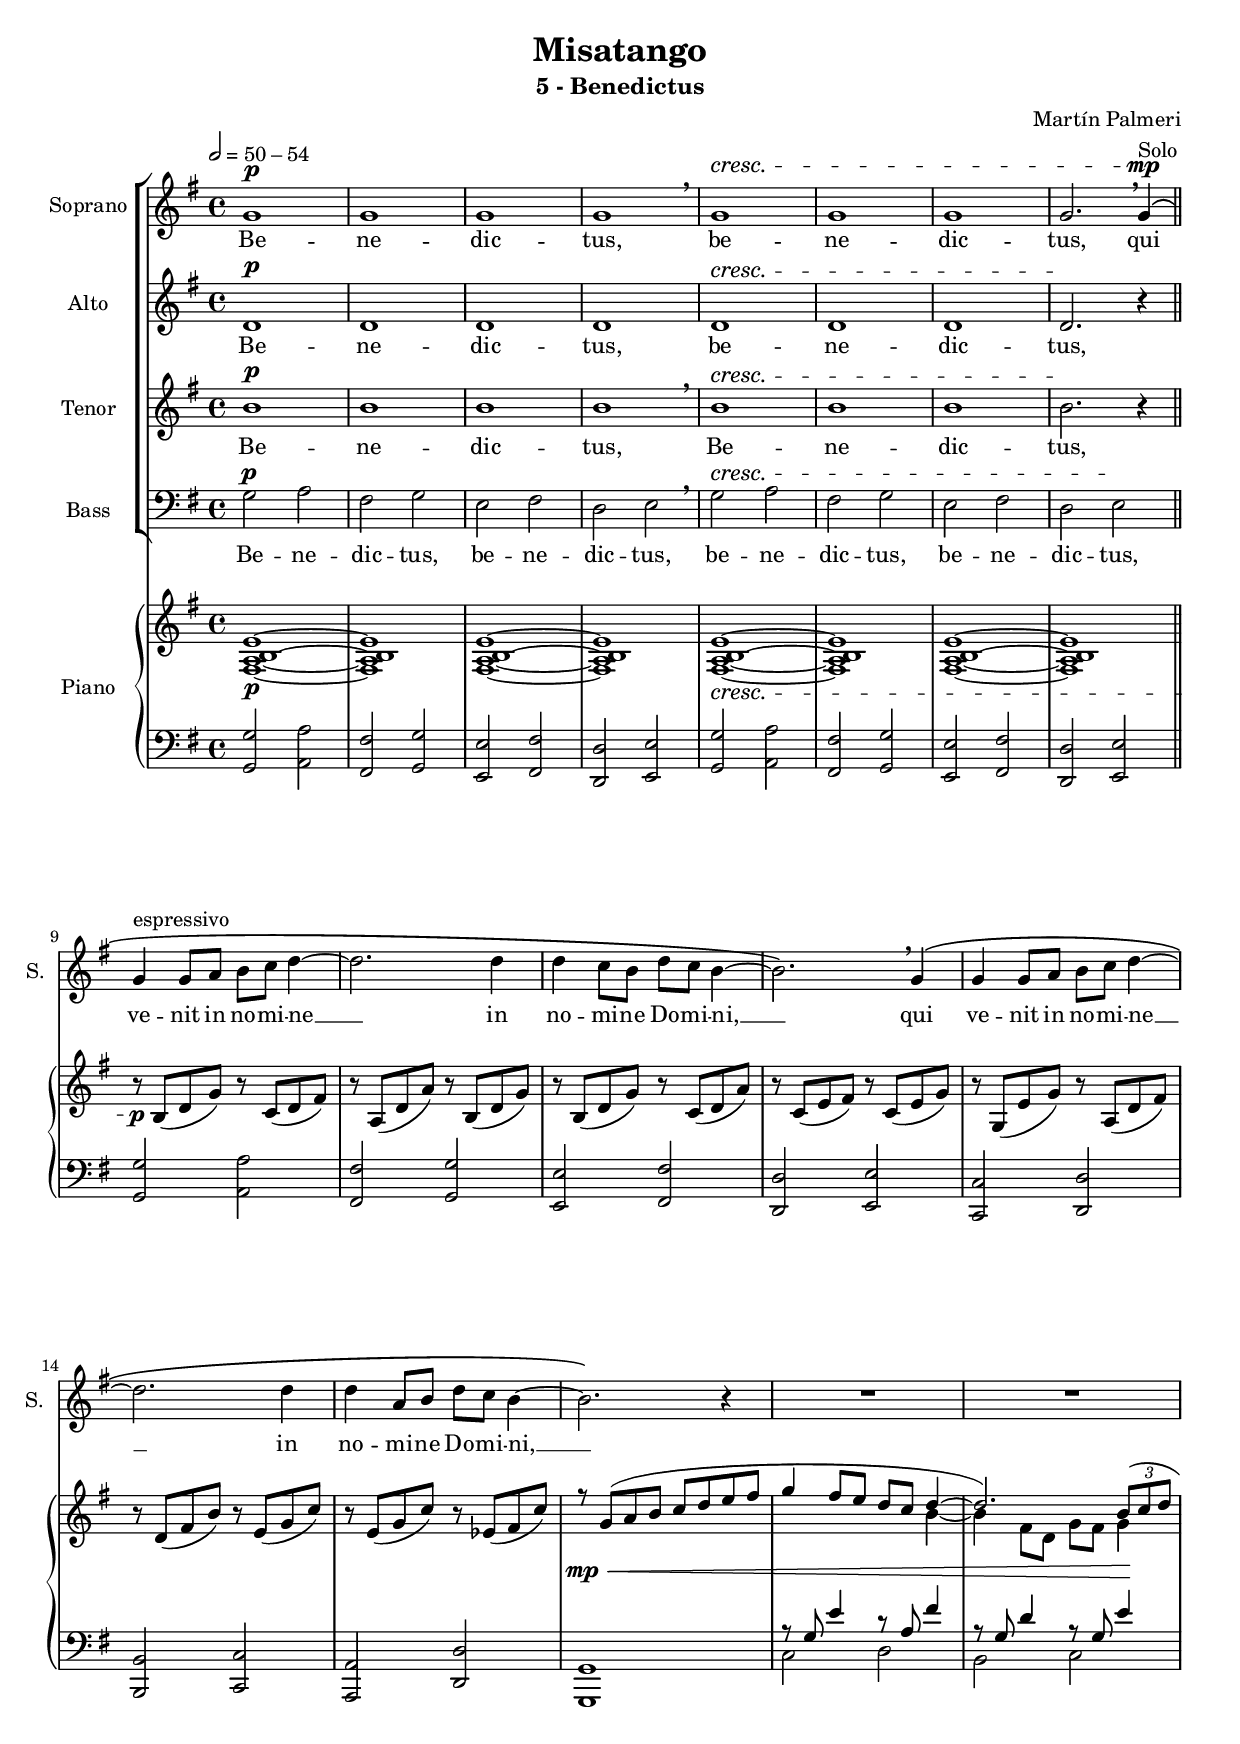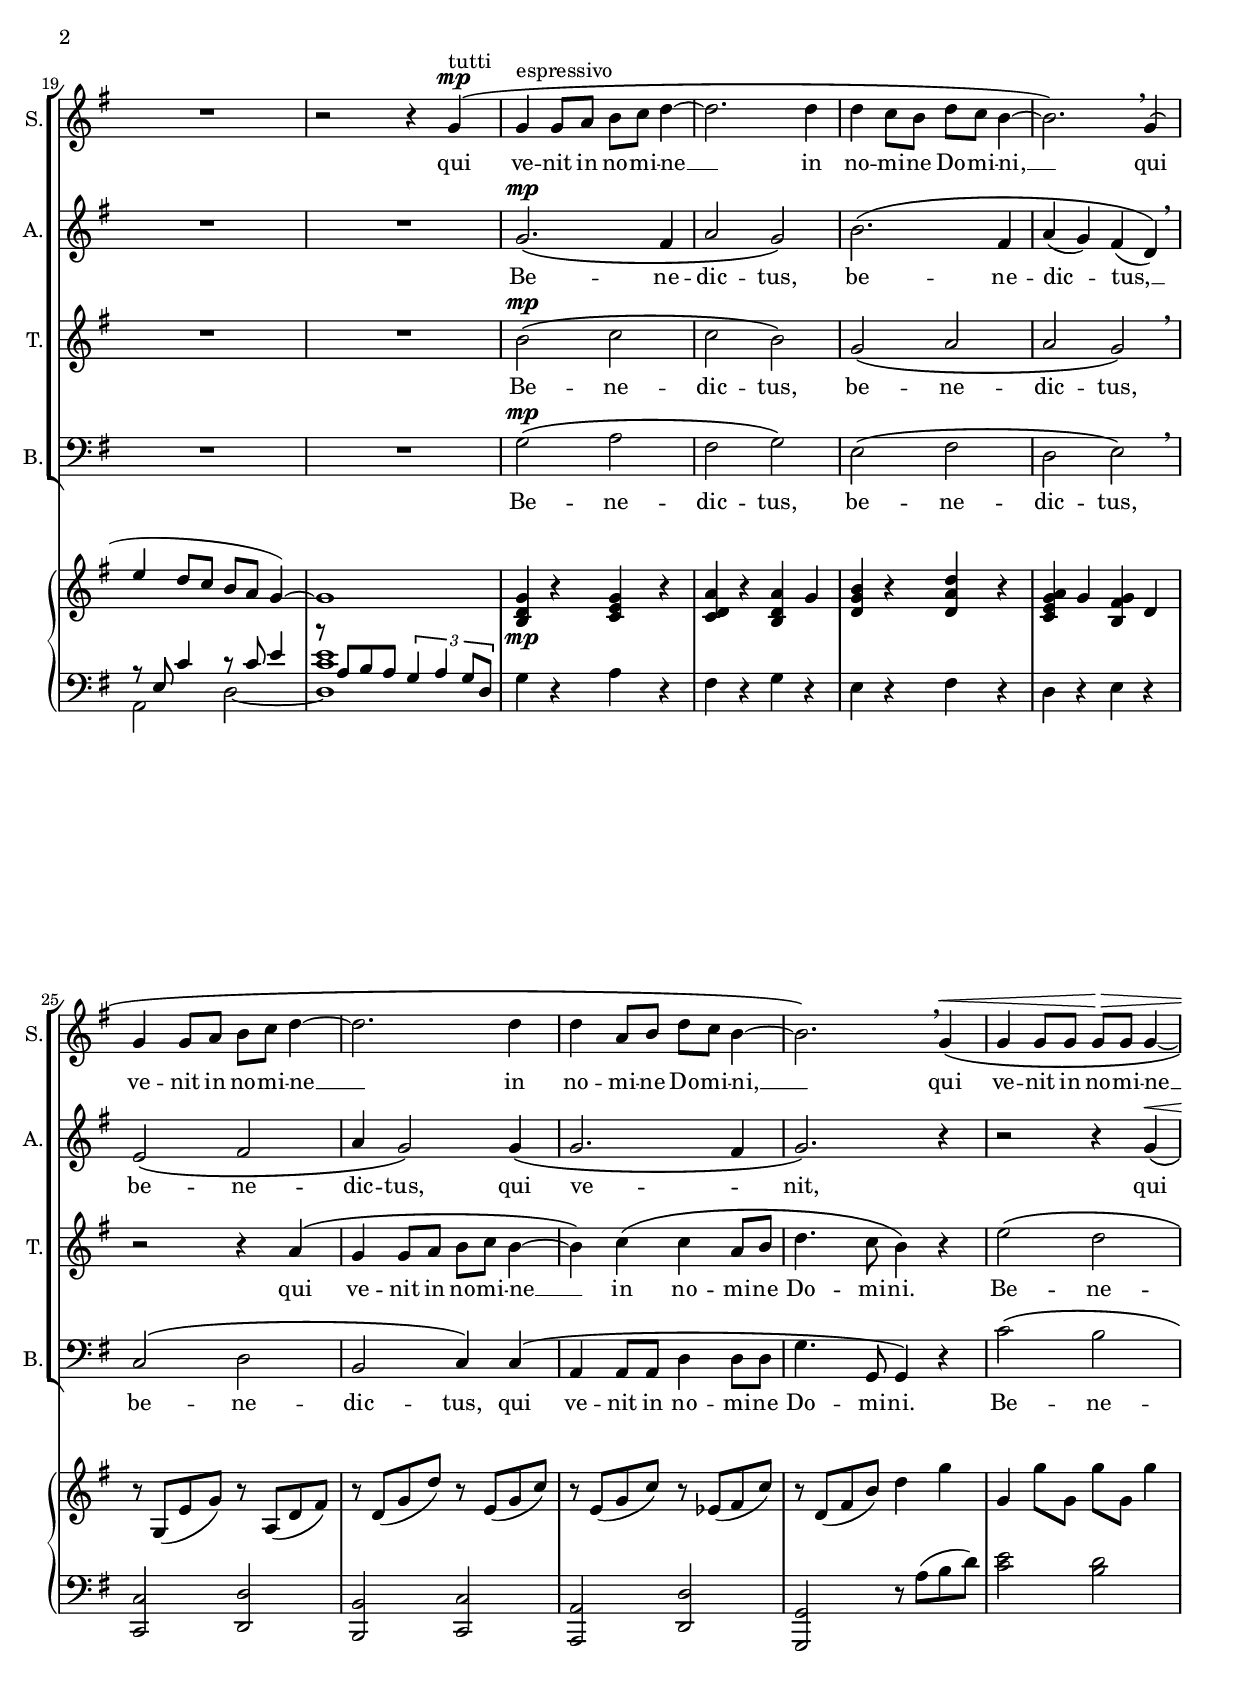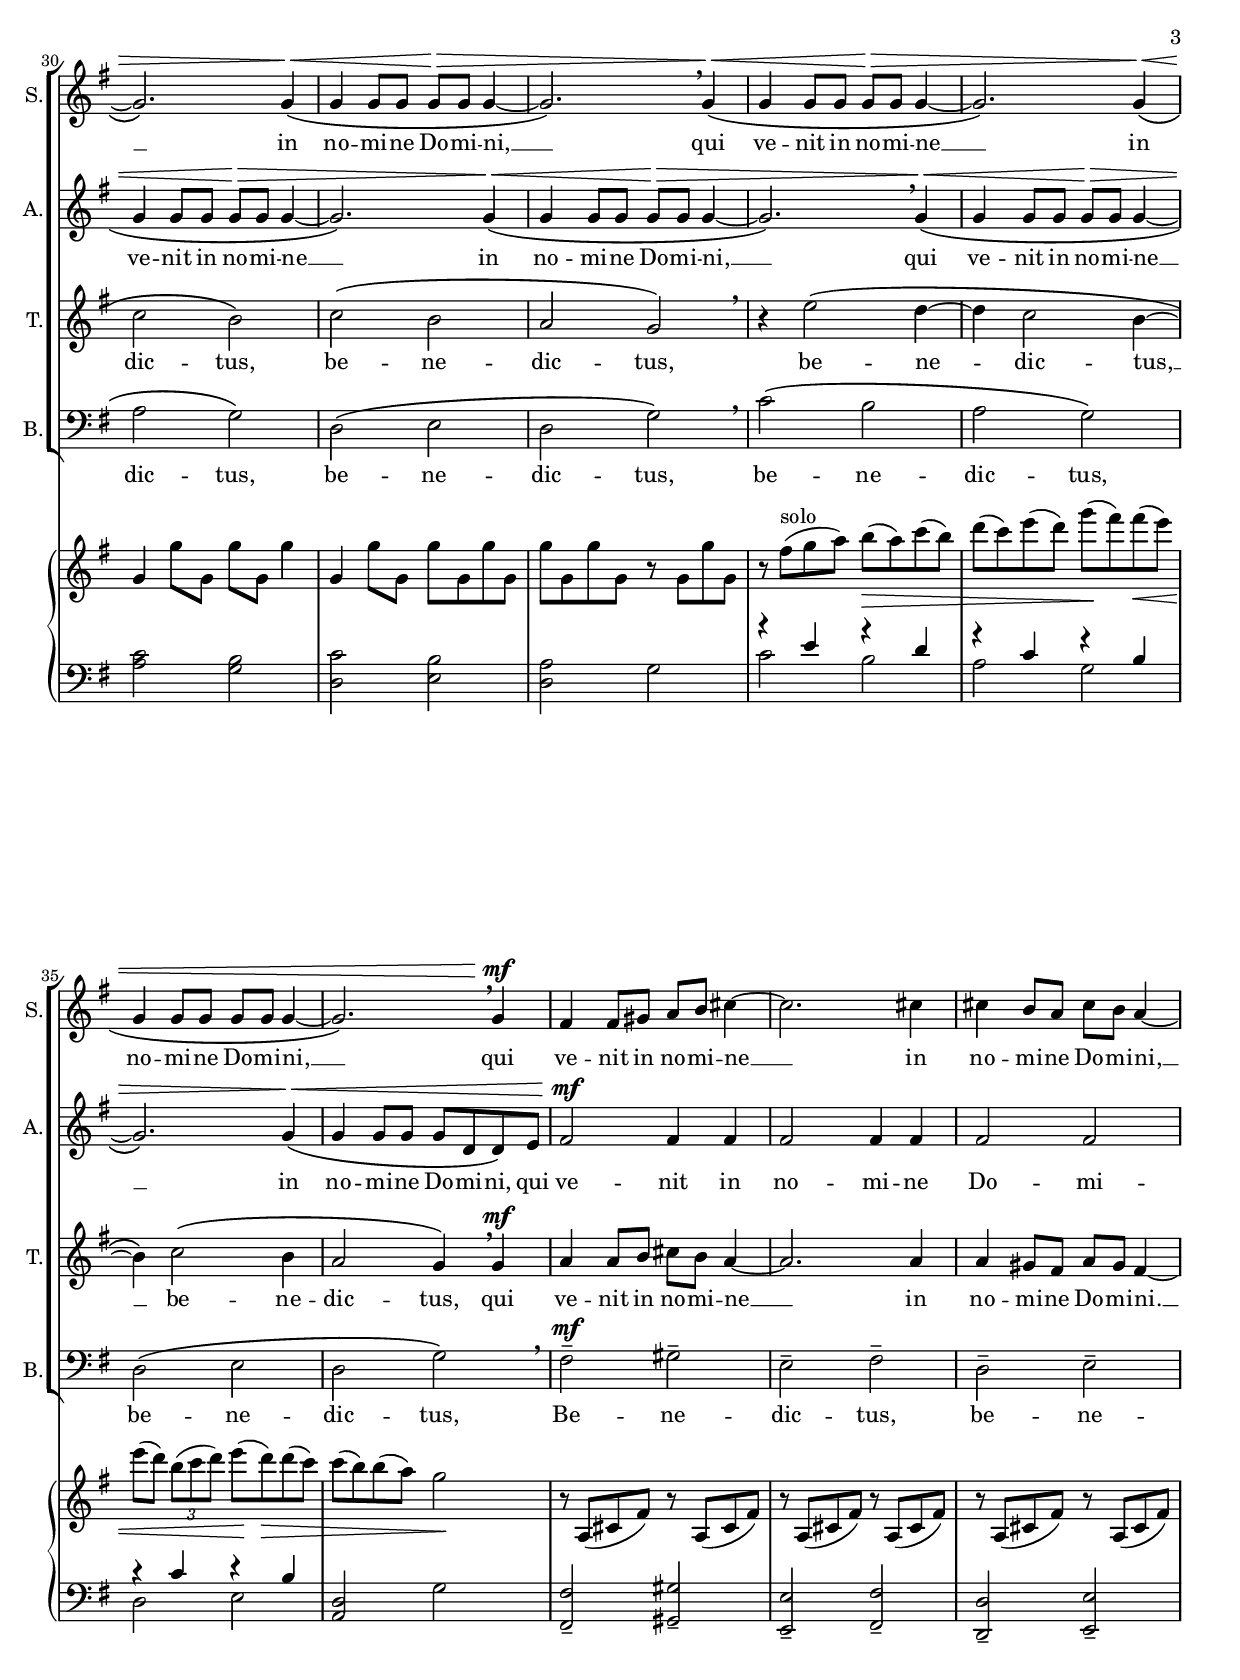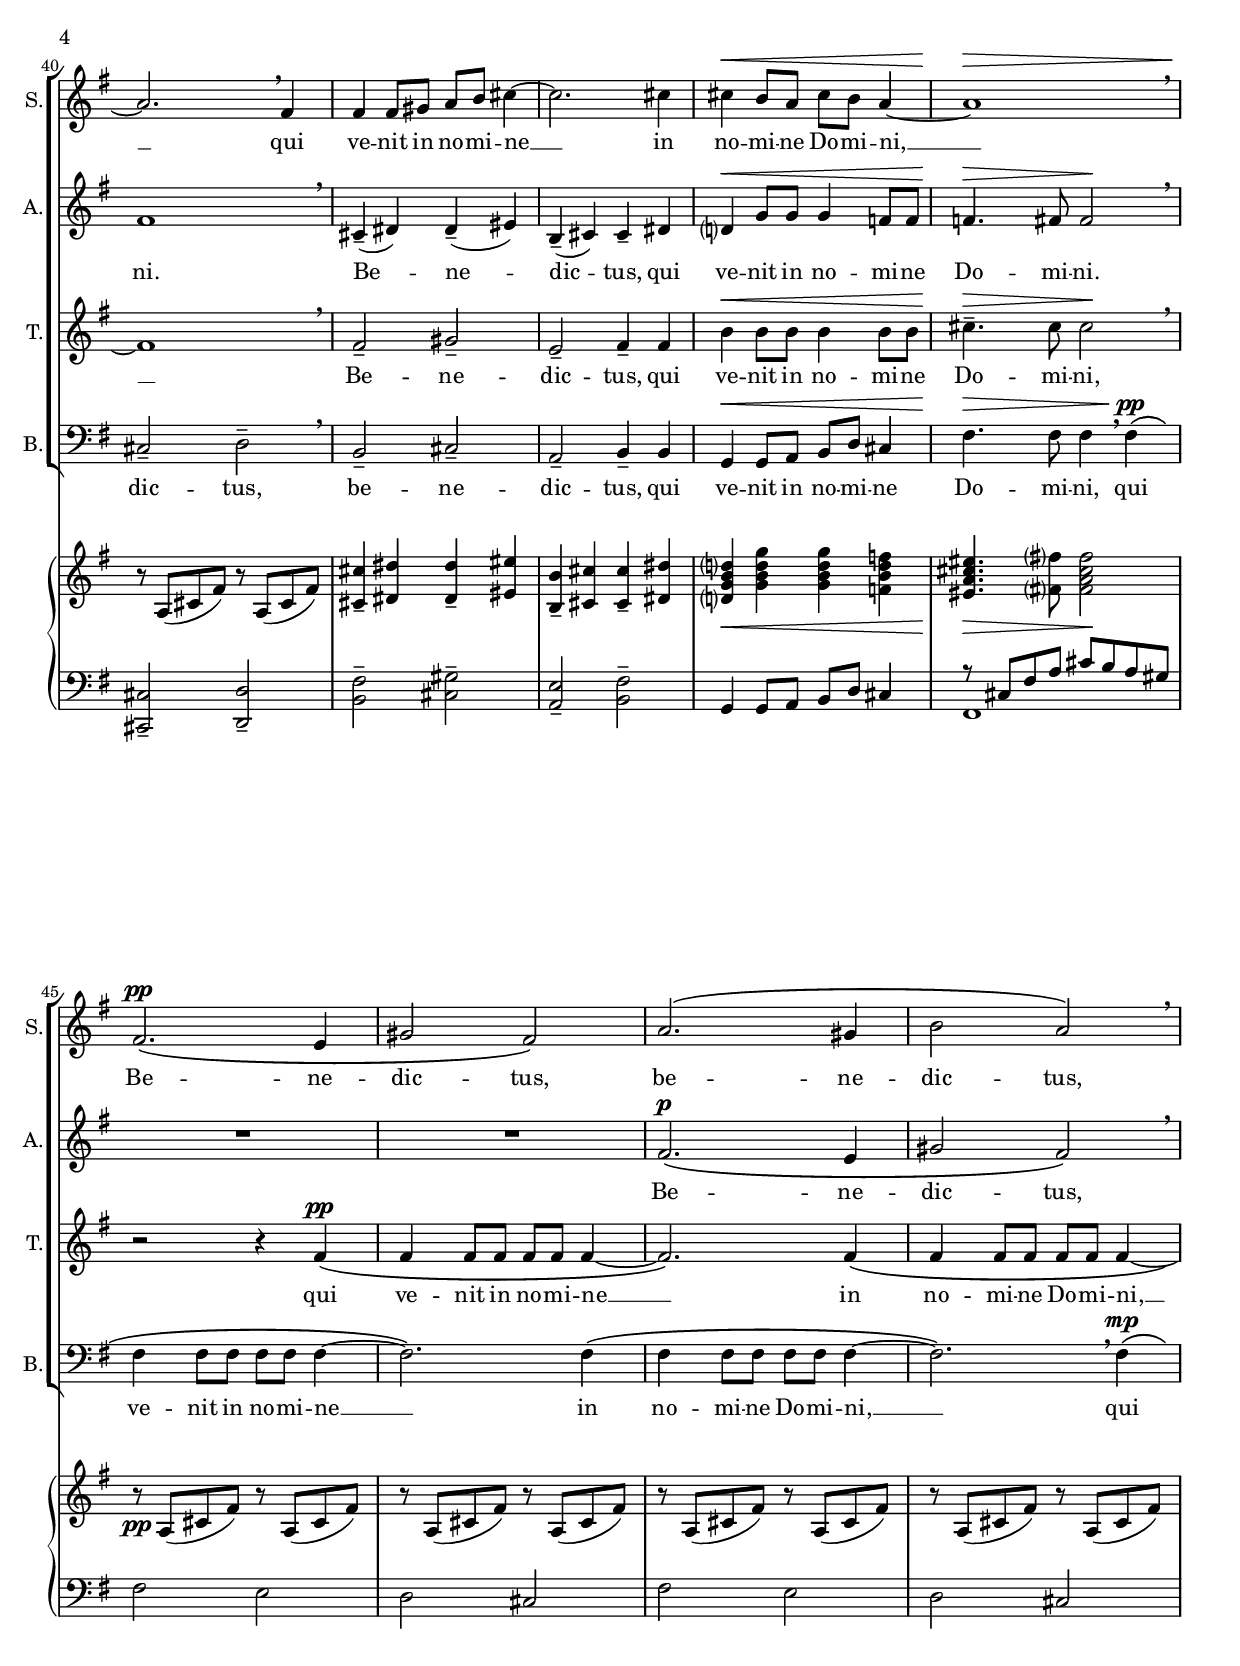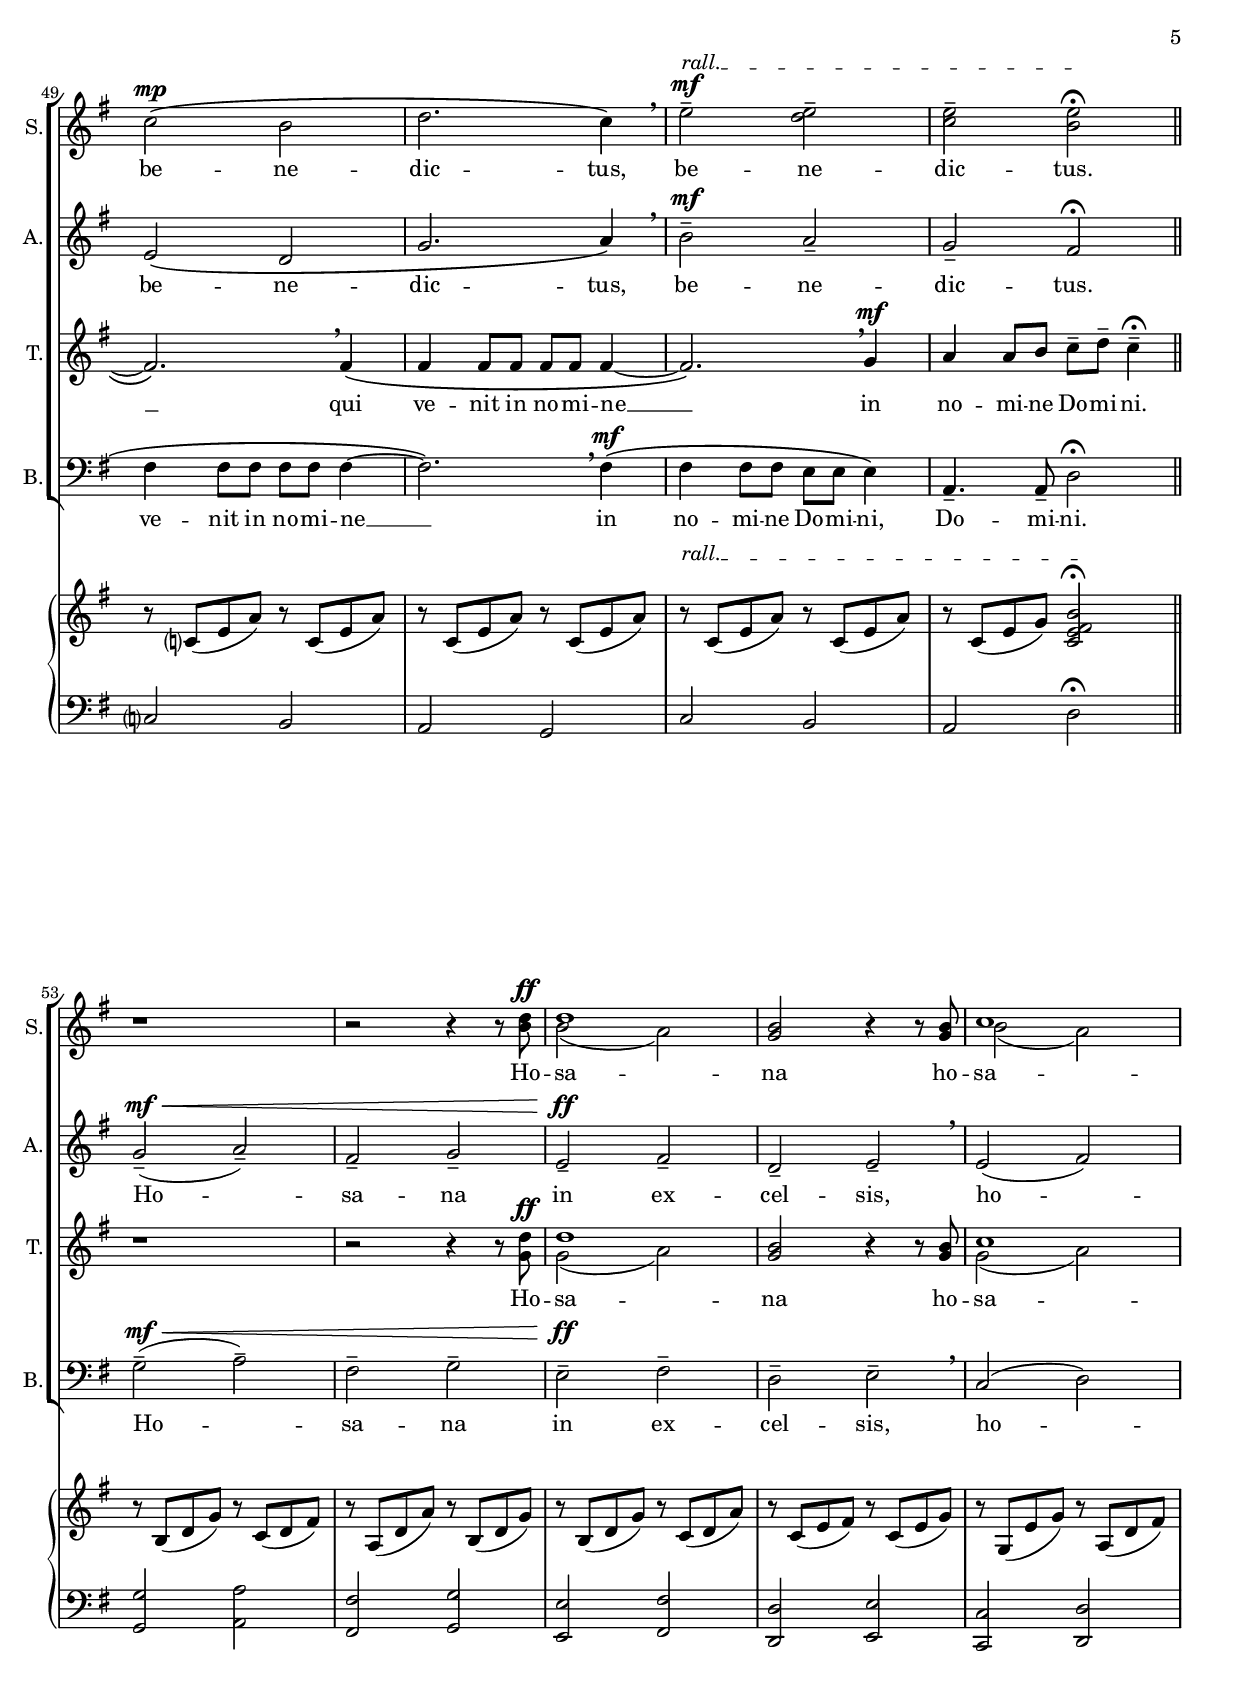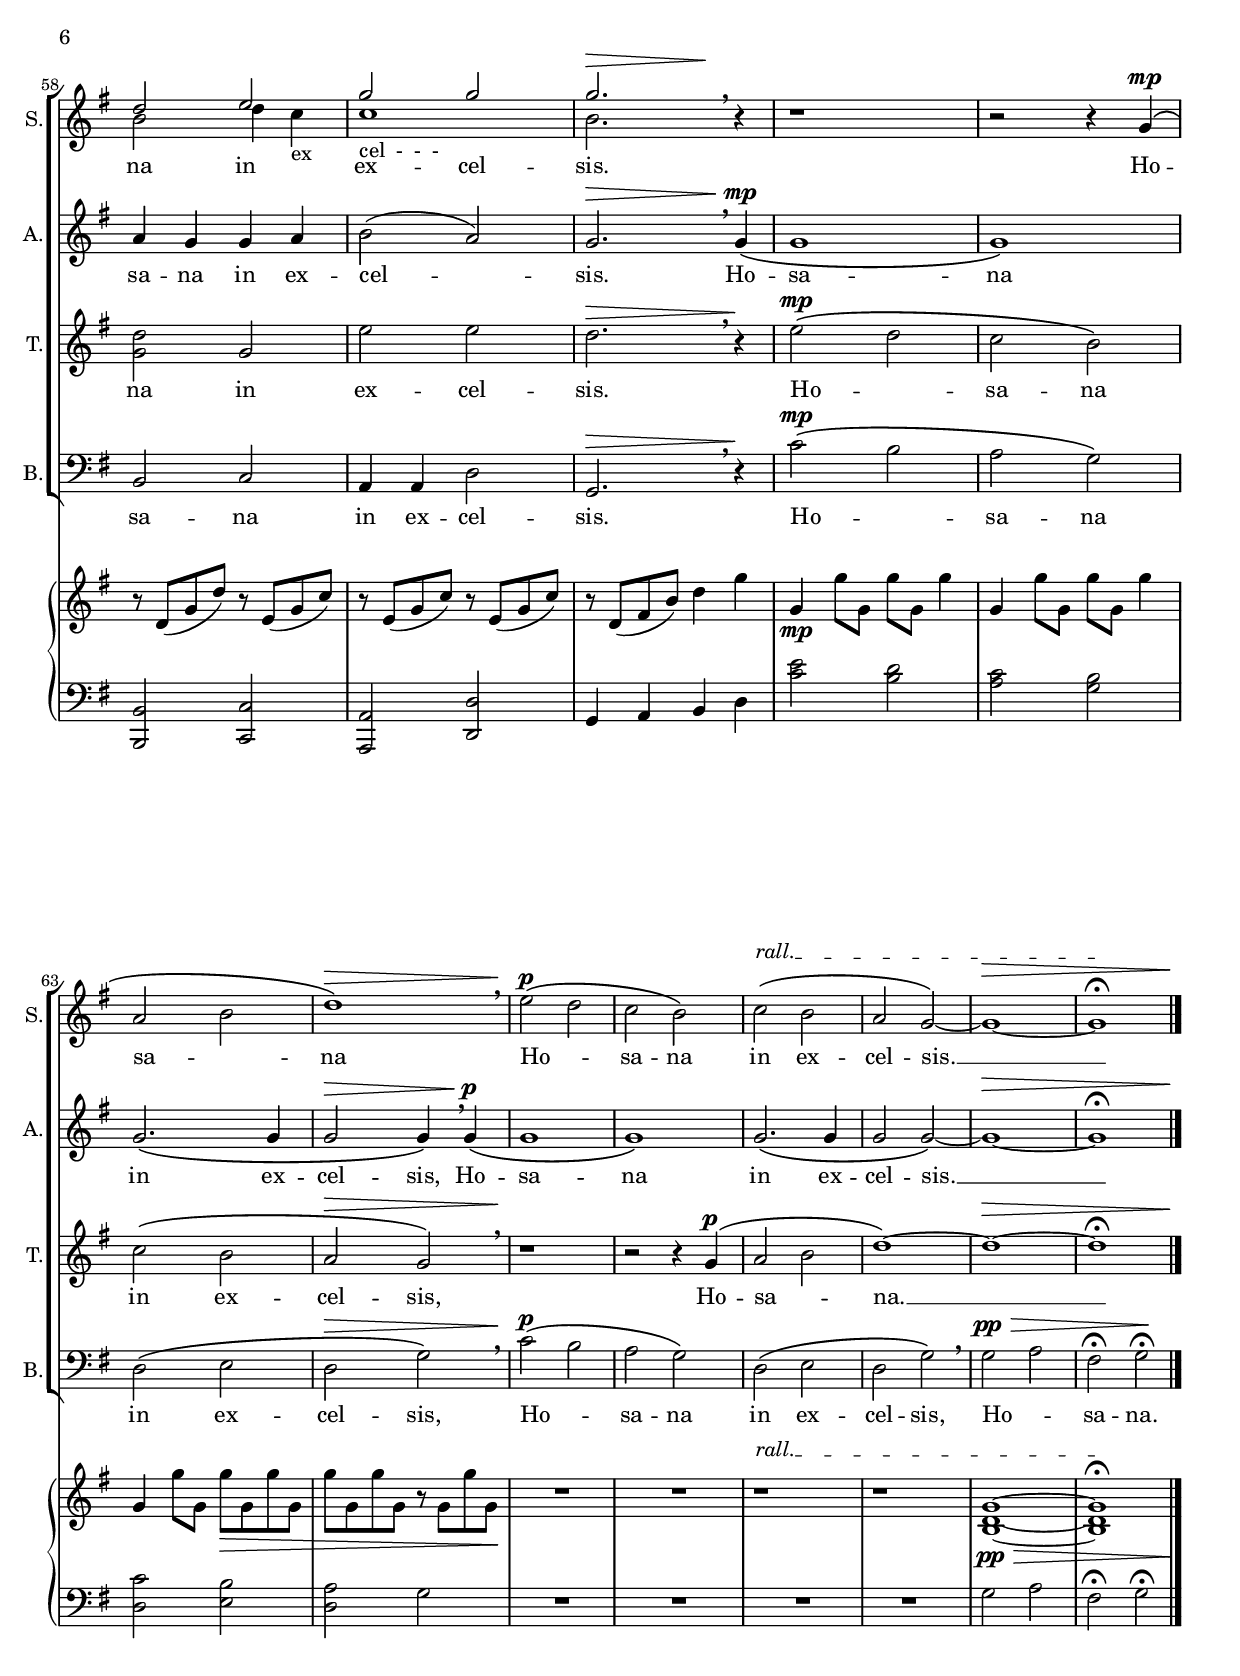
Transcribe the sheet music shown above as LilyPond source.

% Created on Mon Sep 20 15:23:38 CEST 2010
\version "2.22.0"

#(set-default-paper-size "a4")

% \paper { indent = 0\cm}

\header {
  title = "Misatango"
  subtitle = "5 - Benedictus"
  composer = "Martín Palmeri"
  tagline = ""

}

conductor_size = 18
individual_size = 20

\include "utils/macros.ly"


armure = {
\accidentalStyle modern-cautionary
\compressEmptyMeasures
\tempo 2 = 50 - 54
\time 4/4
\key g \major
}


sop_music = {
g'1^\p 1 1 1 \breathe
1^\cresc 1 1 2. \breathe
g4^\mp^"Solo"\( \bar "||" \break
4^"espressivo" 8 a b c d4~2. 4 4 c8 b d c b4~2.\) \breathe
g4\( 4 8 a b c d4~2. 4 4 a8 b d c b4~2.\) r4
R1*3 r2 r4
g4^\mp^"tutti"\(
4^"espressivo" 8 a b c d4~2. 4 4 c8 b d c b4~2.\) \breathe
g4\( 4 8 a b c d4~2. 4 4 a8 b d c b4~2.\) \breathe
g4^\<\( 4 8 8 8^\> 8 4~2.\) 
g4^\<\( 4 8 8 8^\> 8 4~2.\)\breathe
g4^\<\( 4 8 8 8^\> 8 4~2.\) 
g4^\<\( 4 8 8 8 8 4~2.\)\breathe 4^\mf
fis4 8 gis a b cis4~2. 4 4 b8 a cis b a4~2. \breathe
fis4 4 8 gis a b cis4~2. 4 4^\< b8 a cis b 
a4~1^\> \breathe
fis2.^\pp\( e4 gis2 fis\)
a2.\( gis4 b2 a\) \breathe
c^\mp\( b d2. c4\) \breathe
\override TextSpanner.bound-details.left.text = "rall."
e2--^\mf\startTextSpan <d e>-- <c e>--
<b e>\fermata\stopTextSpan \bar"||" \break
r1 r2 r4 r8 <b d>^\ff 
<<{\voiceOne d1}
  \new Voice {\voiceTwo b2( a)}
>> 
\oneVoice
<g b> r4 r8 8
<<{\voiceOne c1 d2 e g g \after 2 \! g2.^\> \breathe}
  \new Voice {\voiceTwo b,2( a) b d4 c_"ex" c1_"cel  -  -  -" b2. }
>> \oneVoice r4
r1 r2 r4 g^\mp\( a2 b \after 2.. \! d1^\>\) \breathe
e2^\p\( d c b\) c\(\startTextSpan b a g~\)
1~^\> \after 2.. \! 1\fermata\stopTextSpan\fine 
}	


sop_lyrics = \lyricmode {
  Be -- ne -- dic -- tus,
  be -- ne -- dic -- tus,
  
  qui ve -- nit in no -- mi -- ne __
  in no -- mi -- ne Do -- mi -- ni, __
  qui ve -- nit in no -- mi -- ne __
  in no -- mi -- ne Do -- mi -- ni, __

  qui ve -- nit in no -- mi -- ne __
  in no -- mi -- ne Do -- mi -- ni, __
  qui ve -- nit in no -- mi -- ne __
  in no -- mi -- ne Do -- mi -- ni, __

  qui ve -- nit in no -- mi -- ne __
  in no -- mi -- ne Do -- mi -- ni, __
  qui ve -- nit in no -- mi -- ne __
  in no -- mi -- ne Do -- mi -- ni, __
  
  qui ve -- nit in no -- mi -- ne __
  in no -- mi -- ne Do -- mi -- ni, __
  qui ve -- nit in no -- mi -- ne __
  in no -- mi -- ne Do -- mi -- ni, __

  Be -- ne -- dic -- tus,
  be -- ne -- dic -- tus,
  be -- ne -- dic -- tus,
  be -- ne -- dic -- tus.
  
  Ho -- sa -- na ho -- sa -- na 
  in ex -- cel -- sis.
  Ho -- sa -- _ na Ho -- _ sa -- na 
  in ex -- cel -- sis. __

}




sop = \new Staff \with {instrumentName="Soprano"
  shortInstrumentName ="S."} <<
  \soprano_style
  \armure
  \relative c' {\sop_music}
  \addlyrics {\sop_lyrics}
>>


alt_music = {
d1^\p 1 1 1
1^\cresc 1 1 2.\! r4
\bar "||"
R1*12
g2.^\mp\( fis4 a2 g\) 
b2.\( fis4 a( g) fis( d)\)\breathe
e2\( fis a4 g2\) 4\( 2. fis4 g2.\) r4 r2 r4
g4^\<\( 4 8 8 8^\> 8 4~2.\) 
g4^\<\( 4 8 8 8^\> 8 4~2.\)\breathe
g4^\<\( 4 8 8 8^\> 8 4~2.\) 
g4^\<\( 4 8 8 8 d d\) e
fis2^\mf 4 4 2 4 4 2 2 1 \breathe
cis4(-- dis) dis--( eis)
b--( cis) cis-- dis 
d^\< g8 8 4 f8 8 4.^\> fis8 2\! \breathe 
R1*2 fis2.^\p\( e4 gis2 fis\)\breathe
e\( d g2. a4\)\breathe
b2--^\mf a-- g-- fis\fermata \bar "|| "\break
g--(^\mf^\< a--) fis-- g--
e--^\ff fis-- d-- e-- \breathe
e( fis) a4 g g a b2( a) g2.^\> \breathe
4\(^\mp 1 1\) 2.\( 4 2^\> 4\) \breathe
4^\p\( 1 1\) 2.\( 4 2 2~\) 1~^\>
\after 2.. \! 1\fermata\fine
}	


alt_lyrics = \lyricmode {
  Be -- ne -- dic -- tus,
  be -- ne -- dic -- tus,

  Be -- ne -- dic -- tus,
  be -- ne -- dic -- tus, __
  be -- ne -- dic -- tus,
  qui ve -- _ nit,
  
  qui ve -- nit in no -- mi -- ne __
  in no -- mi -- ne Do -- mi -- ni, __
  qui ve -- nit in no -- mi -- ne __
  in no -- mi -- ne Do -- mi -- ni,  
  qui ve -- nit in no -- mi -- ne Do -- mi -- ni.
  Be -- ne -- dic -- tus, 
  qui ve -- nit in no -- mi -- ne Do -- mi -- ni.

  Be -- ne -- dic -- tus,
  be -- ne -- dic -- tus,
  be -- ne -- dic -- tus.
  
  Ho -- sa -- na in ex -- cel -- sis,
  ho -- sa -- na in ex -- cel -- sis.

  Ho -- sa -- na in ex -- cel -- sis,
  Ho -- sa -- na in ex -- cel -- sis. __
}



alt = \new Staff \with {instrumentName="Alto"
  shortInstrumentName ="A."} <<
  \alto_style
  \armure
  \relative c' {\alt_music}
  \addlyrics {\alt_lyrics}
>>

ten_music = {
b'1^\p 1 1 1 \breathe
1^\cresc 1 1 2.\! r4
\bar "||"
R1*12
b2^\mp\( c c b\) g\( a a g\)\breathe
r2 r4 a\( g4 8 a b c b4~4\)
c\( c a8 b d4. c8 b4\) r
e2\( d c b\) c\( b a g\) \breathe
r4 e'2\( d4~4 c2 b4~4\) 
c2\( b4 a2 g4\) \breathe 4^\mf
a4 8 b cis b a4~2. 4 4 gis8 fis a gis fis4~1\breathe
fis2-- gis-- e-- fis4-- 4 b4^\< 8 8 4 8 8
cis4.--^\> 8 2\!\breathe
r2 r4 fis,^\pp\( 4 8 8 8 8 4~2.\)
4\( 4 8 8 8 8 4~2.\) \breathe
4\( 4 8 8 8 8 4~2.\) \breathe
g4^\mf a4 8 b c-- d-- c4--\fermata \bar "||" \break
r1 r2 r4 r8 <g d'>^\ff 
<<{\voiceOne d'1}
  \new Voice {\voiceTwo g,2( a)}
>> 
\oneVoice
<g b> r4 r8 8
<<{\voiceOne c1}
  \new Voice {\voiceTwo g2( a)}
>> \oneVoice <g d'> g e'e d2.^\>\breathe r4\!
e2^\mp\( d c b\) c\( b a^\> \after 4. \! g\)\breathe
r1 r2 r4 g^\p\( a2 b d1~\) 1~^\> \after 2.. \! 1\fermata\fine
}	


ten_lyrics = \lyricmode {
  Be -- ne -- dic -- tus,
  Be -- ne -- dic -- tus,
  
  Be -- ne -- dic -- tus,
  be -- ne -- dic -- tus,
  qui ve -- nit in no --  mi -- ne __
  in no -- mi -- ne Do -- mi -- ni.
  
  Be -- ne -- dic -- tus,
  be -- ne -- dic -- tus,
  be -- ne -- dic -- tus, __
  be -- ne -- dic -- tus,
  
  qui ve -- nit in no --  mi -- ne __
  in no -- mi -- ne Do -- mi -- ni. __
  Be -- ne -- dic -- tus,
  qui ve -- nit in no --  mi -- ne Do -- mi -- ni,
  
  qui ve -- nit in no -- mi -- ne __
  in no -- mi -- ne Do -- mi -- ni, __
  qui ve -- nit in no -- mi -- ne __
  in no -- mi -- ne Do -- mi -- ni.  
  
  Ho -- sa -- na ho -- sa -- na 
  in ex -- cel -- sis.
  
  Ho -- _ sa -- na in ex -- cel -- sis,
  Ho -- sa -- _ na. __


  
  }



ten = \new Staff \with {instrumentName="Tenor"
  shortInstrumentName ="T."} <<
  \alto_style
  \armure
  \relative c' {\ten_music}
  \addlyrics {\ten_lyrics}
>>


bass_music = {
  g2^\p a fis g e fis d e \breathe
  g2^\cresc a fis g e fis d e\!
  \bar "||"
  R1*12
  g2^\mp\( a fis g\) e\( fis d e\)\breathe
  c\( d b c4\) 4\( a4 8 8 d4 8 8 g4. g,8 4\) r
  c'2\( b a g\) d\( e d g\) \breathe
  c2\( b a g\) d\( e d g\) \breathe
  fis2--^\mf gis-- e-- fis--
  d-- e-- cis-- d-- \breathe
  b-- cis-- a-- b4-- 4
  g^\< 8 a b d cis4 fis4.^\> 8 4 \breathe
  4\(^\pp 4 8 8 8 8 4~2.\)
  4\( 4 8 8 8 8 4~2.\) \breathe
  4\(^\mp 4 8 8 8 8 4~2.\) \breathe
  4\(^\mf 4 8 8 e8 8 4\)
  a,4.-- 8-- d2\fermata \bar "||" \break
  g--(^\mf^\< a--) fis-- g--
  e--^\ff fis-- d-- e-- \breathe
  c( d) b c a4 4 d2 g,2.^\> \breathe r4\!
  c'2^\mp\( b a g\) d\( e d^\> \after 4. \! g\) \breathe
  c2^\p\( b a g\) d\( e d g\) \breathe
  g^\pp^\> a fis\fermata g\fermata\!\fine
}	


bass_lyrics = \lyricmode {
  Be -- ne -- dic -- tus,
  be -- ne -- dic -- tus,
  be -- ne -- dic -- tus,
  be -- ne -- dic -- tus,

  Be -- ne -- dic -- tus,
  be -- ne -- dic -- tus,
  be -- ne -- dic -- tus,
  qui ve -- nit in no --  mi -- ne
  Do -- mi -- ni.

  Be -- ne -- dic -- tus,
  be -- ne -- dic -- tus,
  be -- ne -- dic -- tus,
  be -- ne -- dic -- tus,

  Be -- ne -- dic -- tus,
  be -- ne -- dic -- tus,
  be -- ne -- dic -- tus,
  qui ve -- nit in no --  mi -- ne
  Do -- mi -- ni,
  
  qui ve -- nit in no -- mi -- ne __
  in no -- mi -- ne Do -- mi -- ni, __
  qui ve -- nit in no -- mi -- ne __
  in no -- mi -- ne Do -- mi -- ni,
  Do -- mi -- ni.
  
  Ho -- sa -- na in ex -- cel -- sis,
  ho -- sa -- na in ex -- cel -- sis.

  Ho -- _ sa -- na in ex -- cel -- sis,
  Ho -- _ sa -- na in ex -- cel -- sis,
  Ho -- _ sa -- na.

}



bass = \new Staff \with {instrumentName="Bass"
  shortInstrumentName ="B."} <<
  \hommes_style
  \armure
  \relative c' {\bass_music}
  \addlyrics {\bass_lyrics}
>>

upper = \relative c {
\armure
\rpiano_syle
<fis a b e>1_\p~ 1 1~1 1_\cresc~1 1~1
\bar "||"
r8_\p b( d g) r c,( d fis) 
r a,( d a') r b,( d g)
r b,( d g) r c,( d a')
r c,( e fis) r c( e g)
r g,( e' g) r a,( d fis)
r d( fis b) r e,( g c)
r e,( g c) r es,( fis c')  
<<{r8 _\mp_\< g( a b c d e fis
g4 fis8 e d c d4~2.) \tuplet 3/2 {b8\!( c d}
e4 d8 c b a g4)~1
  }\\
  {s1 s2. b4~4 fis8 d g fis g4 s1 s1}>>
<b, d g>4_\mp r <c e g> r <c d a'> r <b d a'> g'
<d g b> r <d a'd> r <c e g a> g'<g fis b,> d
r8 g,( e'g) r a,( d fis)
r d( g d') r e,( g c)
r e,( g c) r es,( fis c')
r d,( fis b) d4 g
g, g'8 g, g'g,g'4 g,g'8 g,g'g,g'4
g, g'8 g,g'g,g'g,g'g,g'g,r g g'g,
r8 fis'(^"solo" g a) b(_\>a) c( b)
d( c) e( d) g(\! fis) fis(_\< e)
e( d) \tuplet 3/2 {b( c d)} e(\! d)_\> d( c)
c( b) b( a) g2\!
r8 a,,( cis fis) r a,( cis fis)
r8 a,( cis fis) r a,( cis fis)
r8 a,( cis fis) r a,( cis fis)
r8 a,( cis fis) r a,( cis fis)
<cis cis'>4-- <dis dis'> <dis dis'>-- <eis eis'>
<b b'>-- <cis cis'> <cis cis'>-- <dis dis'>
<d g b d>_\< <g b d g>4 4 <f b d f>
<eis a cis eis>4._\> <fis fis'>8 <fis a cis fis>2\!
r8_\pp a,( cis fis) r a,( cis fis)
r8 a,( cis fis) r a,( cis fis)
r8 a,( cis fis) r a,( cis fis)
r8 a,( cis fis) r a,( cis fis)
r8 c( e a) r c,( e a)
r8 c,( e a) r c,( e a)
\override TextSpanner.bound-details.left.text = "rall."
r8\startTextSpan c,( e a) r c,( e a)
r8 c,( e g) 
<c, e fis b>2\fermata\stopTextSpan \bar "||" \break 
r8 b( d g) r c,( d fis)
r a,( d a') r b,( d g)
r b,( d g) r c,( d  a')
r c,( e fis) r c( e g)
r g,( e'g) r a,( d fis) 
r d( g d') r e,( g c) 
r e,( g c) r e,( g c)
r d,( fis b) d4 g
g,_\mp g'8g,g'g,g'4 g,g'8g,g'g,g'4
g,g'8g,g'_\>g,g'g,g'g,g'g,r g g'g,\!
R1*2 r1\startTextSpan r1
<g d b>1~\pp_\> \after 2.. \! 
1\fermata\stopTextSpan\fine
}



lower = \relative c {
\armure
\lpiano_syle
<g g'>2 <a a'> <fis fis'> <g g'> 
<e e'> <fis fis'> <d d'> <e e'>
<g g'>2 <a a'> <fis fis'> <g g'> 
<e e'> <fis fis'> <d d'> <e e'>
\bar "||"
<g g'>2 <a a'> <fis fis'> <g g'> 
<e e'> <fis fis'> <d d'> <e e'>
<c c'> <d d'> <b b'> <c c'>
<a a'> <d d'> <g g,>1
<<{r8 g'e'4 r8 a, fis'4
  r8 g, d'4 r8 g, e'4
  r8 e, c'4 r8 c e4
  r8 a, b a \tuplet 3/2 {g4 a g8 d} }
  \\
  {c2 d b c a d~<d c'e>1}>>
g4 r a r fis r g r e r fis r d r e r
<c c,>2 <d d,> <b b,> <c c,> <a a,> <d d,>
<g,g,> r8 a'( b d)
<c e>2 <b d> <a c> <g b> <d c'> <e b'> <d a'> g
<<{r4 e'r d r c r b r c r b}\\{c2 b a g d e}>>
<d a> g
<fis,fis'>2-- <gis gis'>-- <e e'>-- <fis fis'>--
<d d'>-- <e e'>-- <cis cis'>-- <d d'>--
<b' fis'>-- <cis gis'>-- <a e'>-- <b fis'>--
g4 8 a b d cis4 <<{r8 8 fis a cis b a gis}\\{fis,1}>>
fis'2 e d cis fis e d cis
c b a g c b a d\fermata \bar "||" \break
<g, g'> <a a'> <fis fis'> <g g'>
<e e'> <fis fis'> <d d'> <e e'>
<c c'> <d d'> <b b'> <c c'>
<a a'> <d d'> g4 a b d
<c'e>2 <b d> <a c> <g b>
<d c'> <e b'> <d a'> g
R1*4 g2 a fis\fermata g\fermata\fine
}


piano = \new PianoStaff \with { instrumentName = "Piano" }
  <<
    \set PianoStaff.connectArpeggios = ##t
    \new Staff = "upper" \upper
    \new Staff = "lower" \lower
  >>

% \include "utils/full.ly"
#(set-global-staff-size conductor_size)
\book {
  \score {
        \layout {
  \context {
    \Staff
    \RemoveEmptyStaves
  }
}
<<
    \new ChoirStaff
    <<
      \sop
      \alt
      \ten
      \bass
    >>
    \piano
>>
  }
  \score {
    \unfoldRepeats
    <<
      \sop
      \alt
      \ten
      \bass
      \piano
    >>
    \midi {}
  }
}

